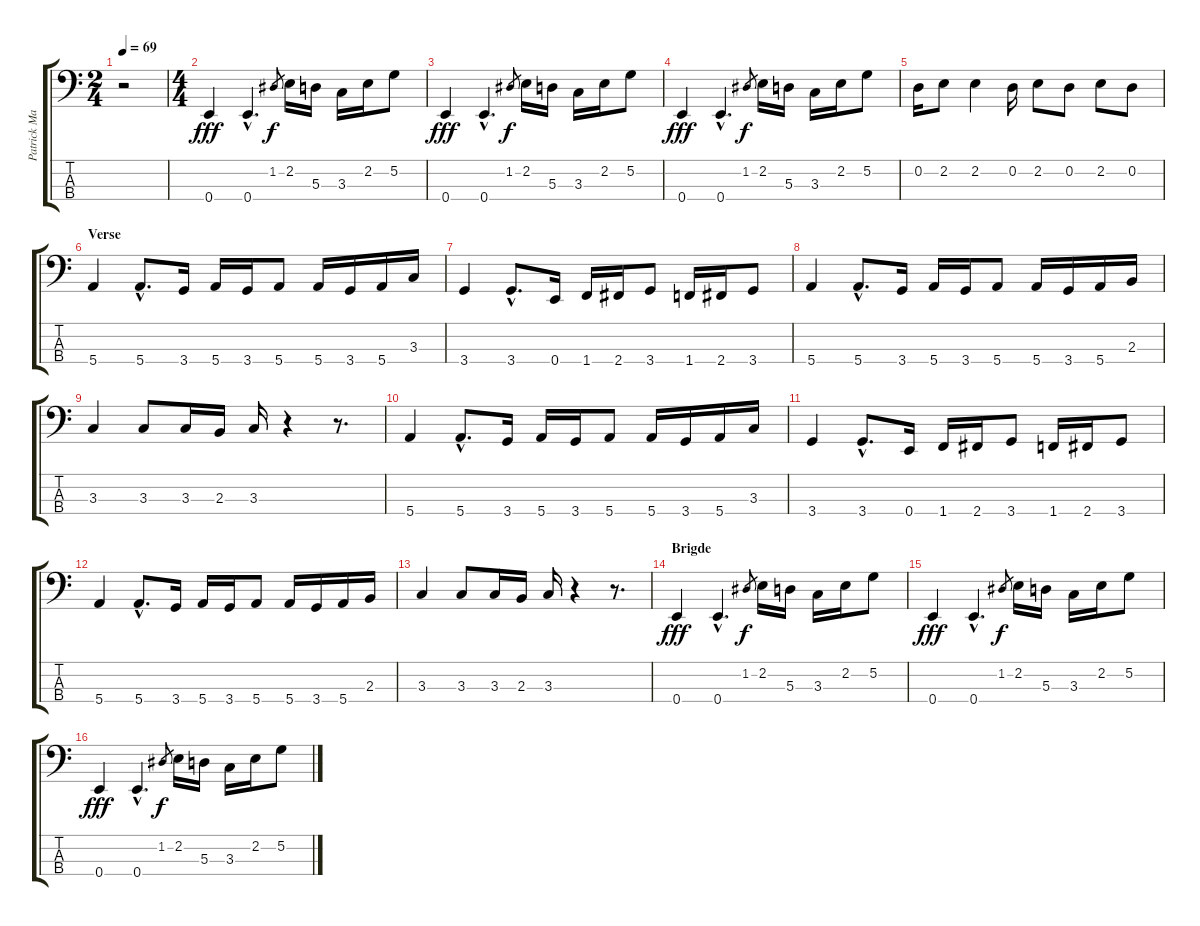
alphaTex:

\track ("Patrick Mattews" "Patrick Ma") {instrument electricbassfinger}
\staff {score tabs}
\tuning (G2 D2 A1 E1) {hide}
\ts (2 4)
\tempo 69
\clef f4
\ks c
r.2{dy fff instrument electricbassfinger} |
\ts (4 4)
0.4.4 0.4{hac}.4{d} 1.2.8{gr dy f} 2.2.16 5.3.16 3.3.16 2.2.16 5.2.8 |
0.4.4{dy fff} 0.4{hac}.4{d} 1.2.8{gr dy f} 2.2.16 5.3.16 3.3.16 2.2.16 5.2.8 |
0.4.4{dy fff} 0.4{hac}.4{d} 1.2.8{gr dy f} 2.2.16 5.3.16 3.3.16 2.2.16 5.2.8 |
0.2.16 2.2.8 2.2.4 0.2.16 2.2.8 0.2.8 2.2.8 0.2.8 |
\section ("" "Verse")
5.4.4 5.4{hac}.8{d} 3.4.16 5.4.16 3.4.16 5.4.8 5.4.16 3.4.16 5.4.16 3.3.16 |
3.4.4 3.4{hac}.8{d} 0.4.16 1.4.16 2.4.16 3.4.8 1.4.16 2.4.16 3.4.8 |
5.4.4 5.4{hac}.8{d} 3.4.16 5.4.16 3.4.16 5.4.8 5.4.16 3.4.16 5.4.16 2.3.16 |
3.3.4 3.3.8 3.3.16 2.3.16 3.3.16 r.4 r.8{d} |
5.4.4 5.4{hac}.8{d} 3.4.16 5.4.16 3.4.16 5.4.8 5.4.16 3.4.16 5.4.16 3.3.16 |
3.4.4 3.4{hac}.8{d} 0.4.16 1.4.16 2.4.16 3.4.8 1.4.16 2.4.16 3.4.8 |
5.4.4 5.4{hac}.8{d} 3.4.16 5.4.16 3.4.16 5.4.8 5.4.16 3.4.16 5.4.16 2.3.16 |
3.3.4 3.3.8 3.3.16 2.3.16 3.3.16 r.4 r.8{d} |
\section ("" "Brigde")
0.4.4{dy fff} 0.4{hac}.4{d} 1.2.8{gr dy f} 2.2.16 5.3.16 3.3.16 2.2.16 5.2.8 |
0.4.4{dy fff} 0.4{hac}.4{d} 1.2.8{gr dy f} 2.2.16 5.3.16 3.3.16 2.2.16 5.2.8 |
0.4.4{dy fff} 0.4{hac}.4{d} 1.2.8{gr dy f} 2.2.16 5.3.16 3.3.16 2.2.16 5.2.8
